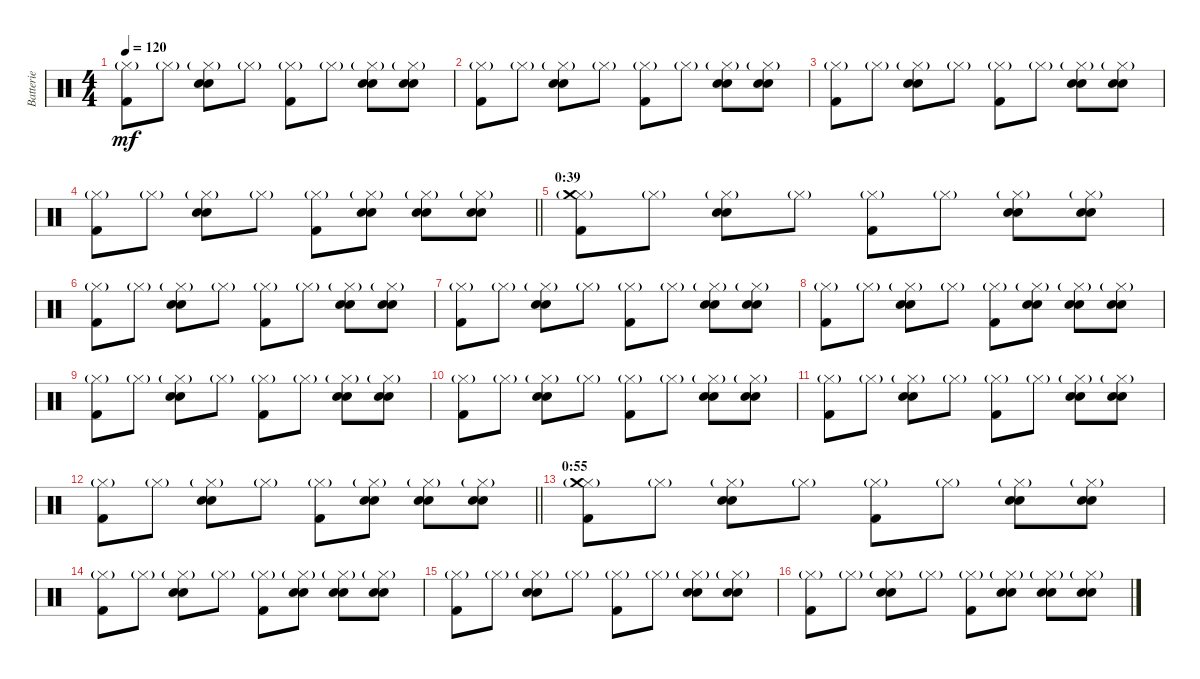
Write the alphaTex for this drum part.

\track ("Batterie " "Batterie ") {instrument percussion}
\staff {score}
\articulation defaults
\ts (4 4)
\tempo 120
\clef neutral
\ks c
("Hi-Hat (closed)"{g} "Kick (hit) 2").8{dy mf} "Hi-Hat (closed)"{g}.8 ("Hi-Hat (closed)"{g} "Electric Snare (hit)" "Snare (hit) 2").8 "Hi-Hat (closed)"{g}.8 ("Hi-Hat (closed)"{g} "Kick (hit) 2").8 "Hi-Hat (closed)"{g}.8 ("Hi-Hat (closed)"{g} "Electric Snare (hit)" "Snare (hit) 2").8 ("Hi-Hat (closed)"{g} "Electric Snare (hit)" "Snare (hit) 2").8 |
("Hi-Hat (closed)"{g} "Kick (hit) 2").8 "Hi-Hat (closed)"{g}.8 ("Hi-Hat (closed)"{g} "Electric Snare (hit)" "Snare (hit) 2").8 "Hi-Hat (closed)"{g}.8 ("Hi-Hat (closed)"{g} "Kick (hit) 2").8 "Hi-Hat (closed)"{g}.8 ("Hi-Hat (closed)"{g} "Electric Snare (hit)" "Snare (hit) 2").8 ("Hi-Hat (closed)"{g} "Electric Snare (hit)" "Snare (hit) 2").8 |
("Hi-Hat (closed)"{g} "Kick (hit) 2").8 "Hi-Hat (closed)"{g}.8 ("Hi-Hat (closed)"{g} "Electric Snare (hit)" "Snare (hit) 2").8 "Hi-Hat (closed)"{g}.8 ("Hi-Hat (closed)"{g} "Kick (hit) 2").8 "Hi-Hat (closed)"{g}.8 ("Hi-Hat (closed)"{g} "Electric Snare (hit)" "Snare (hit) 2").8 ("Hi-Hat (closed)"{g} "Electric Snare (hit)" "Snare (hit) 2").8 |
\barLineRight lightlight
("Hi-Hat (closed)"{g} "Kick (hit) 2").8 "Hi-Hat (closed)"{g}.8 ("Hi-Hat (closed)"{g} "Electric Snare (hit)" "Snare (hit) 2").8 "Hi-Hat (closed)"{g}.8 ("Hi-Hat (closed)"{g} "Kick (hit) 2").8 ("Hi-Hat (closed)"{g} "Electric Snare (hit)" "Snare (hit) 2").8 ("Hi-Hat (closed)"{g} "Electric Snare (hit)" "Snare (hit) 2").8 ("Hi-Hat (closed)"{g} "Electric Snare (hit)" "Snare (hit) 2").8 |
\section ("" "0:39")
("Hi-Hat (closed)"{g} "Crash medium (hit)" "Kick (hit) 2").8 "Hi-Hat (closed)"{g}.8 ("Hi-Hat (closed)"{g} "Electric Snare (hit)" "Snare (hit) 2").8 "Hi-Hat (closed)"{g}.8 ("Hi-Hat (closed)"{g} "Kick (hit) 2").8 "Hi-Hat (closed)"{g}.8 ("Hi-Hat (closed)"{g} "Electric Snare (hit)" "Snare (hit) 2").8 ("Hi-Hat (closed)"{g} "Electric Snare (hit)" "Snare (hit) 2").8 |
("Hi-Hat (closed)"{g} "Kick (hit) 2").8 "Hi-Hat (closed)"{g}.8 ("Hi-Hat (closed)"{g} "Electric Snare (hit)" "Snare (hit) 2").8 "Hi-Hat (closed)"{g}.8 ("Hi-Hat (closed)"{g} "Kick (hit) 2").8 "Hi-Hat (closed)"{g}.8 ("Hi-Hat (closed)"{g} "Electric Snare (hit)" "Snare (hit) 2").8 ("Hi-Hat (closed)"{g} "Electric Snare (hit)" "Snare (hit) 2").8 |
("Hi-Hat (closed)"{g} "Kick (hit) 2").8 "Hi-Hat (closed)"{g}.8 ("Hi-Hat (closed)"{g} "Electric Snare (hit)" "Snare (hit) 2").8 "Hi-Hat (closed)"{g}.8 ("Hi-Hat (closed)"{g} "Kick (hit) 2").8 "Hi-Hat (closed)"{g}.8 ("Hi-Hat (closed)"{g} "Electric Snare (hit)" "Snare (hit) 2").8 ("Hi-Hat (closed)"{g} "Electric Snare (hit)" "Snare (hit) 2").8 |
("Hi-Hat (closed)"{g} "Kick (hit) 2").8 "Hi-Hat (closed)"{g}.8 ("Hi-Hat (closed)"{g} "Electric Snare (hit)" "Snare (hit) 2").8 "Hi-Hat (closed)"{g}.8 ("Hi-Hat (closed)"{g} "Kick (hit) 2").8 ("Hi-Hat (closed)"{g} "Electric Snare (hit)" "Snare (hit) 2").8 ("Hi-Hat (closed)"{g} "Electric Snare (hit)" "Snare (hit) 2").8 ("Hi-Hat (closed)"{g} "Electric Snare (hit)" "Snare (hit) 2").8 |
("Hi-Hat (closed)"{g} "Kick (hit) 2").8 "Hi-Hat (closed)"{g}.8 ("Hi-Hat (closed)"{g} "Electric Snare (hit)" "Snare (hit) 2").8 "Hi-Hat (closed)"{g}.8 ("Hi-Hat (closed)"{g} "Kick (hit) 2").8 "Hi-Hat (closed)"{g}.8 ("Hi-Hat (closed)"{g} "Electric Snare (hit)" "Snare (hit) 2").8 ("Hi-Hat (closed)"{g} "Electric Snare (hit)" "Snare (hit) 2").8 |
("Hi-Hat (closed)"{g} "Kick (hit) 2").8 "Hi-Hat (closed)"{g}.8 ("Hi-Hat (closed)"{g} "Electric Snare (hit)" "Snare (hit) 2").8 "Hi-Hat (closed)"{g}.8 ("Hi-Hat (closed)"{g} "Kick (hit) 2").8 "Hi-Hat (closed)"{g}.8 ("Hi-Hat (closed)"{g} "Electric Snare (hit)" "Snare (hit) 2").8 ("Hi-Hat (closed)"{g} "Electric Snare (hit)" "Snare (hit) 2").8 |
("Hi-Hat (closed)"{g} "Kick (hit) 2").8 "Hi-Hat (closed)"{g}.8 ("Hi-Hat (closed)"{g} "Electric Snare (hit)" "Snare (hit) 2").8 "Hi-Hat (closed)"{g}.8 ("Hi-Hat (closed)"{g} "Kick (hit) 2").8 "Hi-Hat (closed)"{g}.8 ("Hi-Hat (closed)"{g} "Electric Snare (hit)" "Snare (hit) 2").8 ("Hi-Hat (closed)"{g} "Electric Snare (hit)" "Snare (hit) 2").8 |
\barLineRight lightlight
("Hi-Hat (closed)"{g} "Kick (hit) 2").8 "Hi-Hat (closed)"{g}.8 ("Hi-Hat (closed)"{g} "Electric Snare (hit)" "Snare (hit) 2").8 "Hi-Hat (closed)"{g}.8 ("Hi-Hat (closed)"{g} "Kick (hit) 2").8 ("Hi-Hat (closed)"{g} "Electric Snare (hit)" "Snare (hit) 2").8 ("Hi-Hat (closed)"{g} "Electric Snare (hit)" "Snare (hit) 2").8 ("Hi-Hat (closed)"{g} "Electric Snare (hit)" "Snare (hit) 2").8 |
\section ("" "0:55")
("Hi-Hat (closed)"{g} "Crash medium (hit)" "Kick (hit) 2").8 "Hi-Hat (closed)"{g}.8 ("Hi-Hat (closed)"{g} "Electric Snare (hit)" "Snare (hit) 2").8 "Hi-Hat (closed)"{g}.8 ("Hi-Hat (closed)"{g} "Kick (hit) 2").8 "Hi-Hat (closed)"{g}.8 ("Hi-Hat (closed)"{g} "Electric Snare (hit)" "Snare (hit) 2").8 ("Hi-Hat (closed)"{g} "Electric Snare (hit)" "Snare (hit) 2").8 |
("Hi-Hat (closed)"{g} "Kick (hit) 2").8 "Hi-Hat (closed)"{g}.8 ("Hi-Hat (closed)"{g} "Electric Snare (hit)" "Snare (hit) 2").8 "Hi-Hat (closed)"{g}.8 ("Hi-Hat (closed)"{g} "Kick (hit) 2").8 ("Hi-Hat (closed)"{g} "Electric Snare (hit)" "Snare (hit) 2").8 ("Hi-Hat (closed)"{g} "Electric Snare (hit)" "Snare (hit) 2").8 ("Hi-Hat (closed)"{g} "Electric Snare (hit)" "Snare (hit) 2").8 |
("Hi-Hat (closed)"{g} "Kick (hit) 2").8 "Hi-Hat (closed)"{g}.8 ("Hi-Hat (closed)"{g} "Electric Snare (hit)" "Snare (hit) 2").8 "Hi-Hat (closed)"{g}.8 ("Hi-Hat (closed)"{g} "Kick (hit) 2").8 "Hi-Hat (closed)"{g}.8 ("Hi-Hat (closed)"{g} "Electric Snare (hit)" "Snare (hit) 2").8 ("Hi-Hat (closed)"{g} "Electric Snare (hit)" "Snare (hit) 2").8 |
("Hi-Hat (closed)"{g} "Kick (hit) 2").8 "Hi-Hat (closed)"{g}.8 ("Hi-Hat (closed)"{g} "Electric Snare (hit)" "Snare (hit) 2").8 "Hi-Hat (closed)"{g}.8 ("Hi-Hat (closed)"{g} "Kick (hit) 2").8 ("Hi-Hat (closed)"{g} "Electric Snare (hit)" "Snare (hit) 2").8 ("Hi-Hat (closed)"{g} "Electric Snare (hit)" "Snare (hit) 2").8 ("Hi-Hat (closed)"{g} "Electric Snare (hit)" "Snare (hit) 2").8
